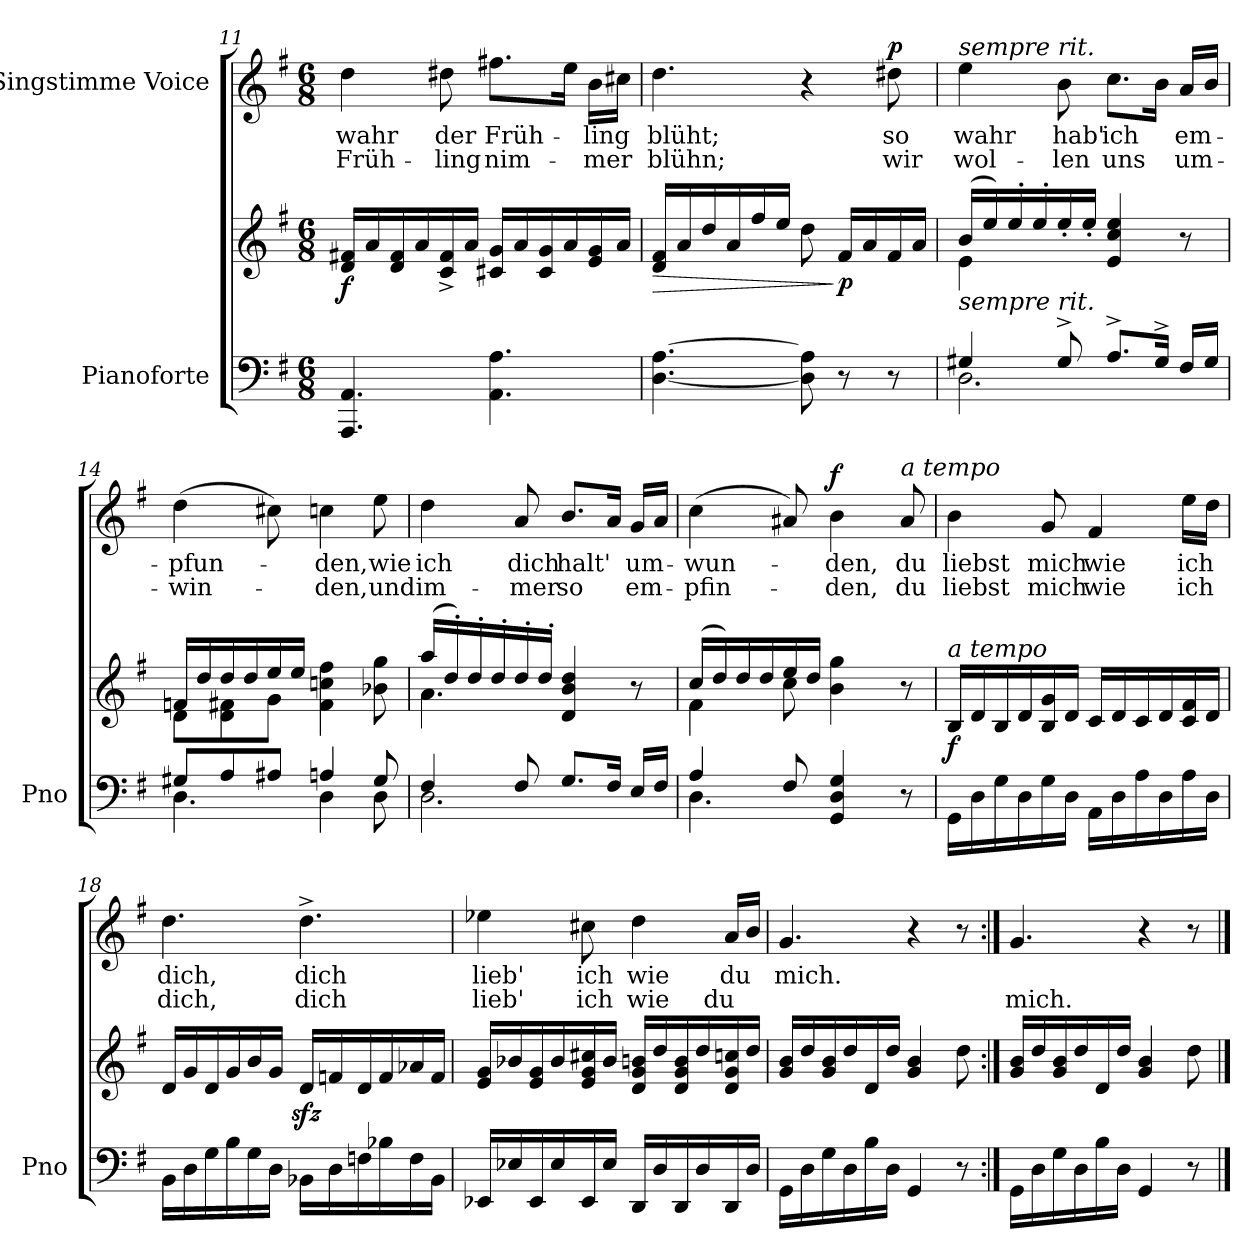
**kern	**kern	**dynam	**kern	**text	**text	**dynam
*part2	*part2	*part2	*part1	*part1	*part1	*part1
*staff3	*staff2	*staff2/3	*staff1	*staff1	*staff1	*staff1
*I"Pianoforte	*	*	*I"Singstimme Voice	*	*	*
*I'Pno	*	*	*	*	*	*
!!LO:PB:g=z
*clefF4	*clefG2	*	*clefG2	*	*	*
*k[f#]	*k[f#]	*	*k[f#]	*	*	*
*M6/8	*M6/8	*	*M6/8	*	*	*
=11	=11	=11	=11	=11	=11	=11
!	!	!LO:DY:b	!	!LO:LY:b	!LO:LY:b	!
4.AAA/ 4.AA/	16d/ 16f#X/LL	f	4dd\	wahr	Früh-	.
.	16a/	.	.	.	.	.
.	16d/ 16f#/	.	.	.	.	.
.	16a/	.	.	.	.	.
!	!	!	!	!LO:LY:b	!LO:LY:b	!
.	16c/^ 16f#/^	.	8dd#X\	der	-ling	.
.	16a/JJ	.	.	.	.	.
!	!	!	!	!LO:LY:b	!LO:LY:b	!
4.AA\ 4.A\	16c#X/ 16g/LL	.	8.ff#X\L	Früh-	nim-	.
.	16a/	.	.	.	.	.
.	16c#/ 16g/	.	.	.	.	.
.	16a/	.	16ee\Jk	.	.	.
!	!	!	!	!LO:LY:b	!LO:LY:b	!
.	16e/ 16g/	.	16b\LL	-ling	-mer	.
.	16a/JJ	.	16cc#X\JJ	.	.	.
=12	=12	=12	=12	=12	=12	=12
!	!	!LO:HP:b	!	!LO:LY:b	!LO:LY:b	!
[4.D\ [4.A\	16d/ 16f#/LL	>	4.dd\	blüht;	blühn;	.
.	16a/	.	.	.	.	.
.	16dd/	.	.	.	.	.
.	16a/	.	.	.	.	.
.	16ff#/	.	.	.	.	.
.	16ee/JJ	.	.	.	.	.
8D\] 8A\]	8dd\	.	4r	.	.	.
!	!	!LO:DY:n=1:b	!	!	!	!
8r	16f#/LL	] p	.	.	.	.
.	16a/	.	.	.	.	.
!	!	!	!	!LO:LY:b	!LO:LY:b	!LO:DY:a
8r	16f#/	.	8dd#X\	so	wir	p
.	16a/JJ	.	.	.	.	.
=13	=13	=13	=13	=13	=13	=13
*^	*^	*	*	*	*	*
!	!	!	!	!	!LO:TX:a:i:t=sempre rit.	!	!	!
!LO:TX:a:i:t=sempre rit.	!	!	!	!	!	!	!	!
!	!	!	!	!	!	!LO:LY:b	!LO:LY:b	!
4G#X/	2.D\	(<16b/LL	4e\	.	4ee\	wahr	wol-	.
.	.	16ee/)	.	.	.	.	.	.
.	.	16ee'/	.	.	.	.	.	.
.	.	16ee'/	.	.	.	.	.	.
!	!	!	!	!	!	!LO:LY:b	!LO:LY:b	!
8G#^/	.	16ee'/	2ryy	.	8b\	hab'	-len	.
.	.	16ee'/JJ	.	.	.	.	.	.
!	!	!	!	!	!	!LO:LY:b	!LO:LY:b	!
8.A^/L	.	4e/ 4cc/ 4ee/	.	.	8.cc\L	ich	uns	.
16G#^/Jk	.	.	.	.	16b\Jk	.	.	.
!	!	!	!	!	!	!LO:LY:b	!LO:LY:b	!
16F#/LL	.	8r	.	.	16a/LL	em-	um-	.
16G#/JJ	.	.	.	.	16b/JJ	.	.	.
!!LO:LB:g=z
=14	=14	=14	=14	=14	=14	=14	=14	=14
!	!	!	!	!	!	!LO:LY:b	!LO:LY:b	!
8G#X/L	4.D\	16fn/LL	8d\L	.	(4dd\	-pfun-	-win-	.
.	.	16dd/	.	.	.	.	.	.
8A/	.	16dd/	8d\ 8f#X\	.	.	.	.	.
.	.	16dd/	.	.	.	.	.	.
8A#X/J	.	16ee/	8g\J	.	8cc#X\)	.	.	.
.	.	16ee/JJ	.	.	.	.	.	.
!	!	!	!	!	!	!LO:LY:b	!LO:LY:b	!
4An/	4D\	4f#\ 4ccn\ 4ff#\	4.ryy	.	4ccn\	-den,	-den,	.
!	!	!	!	!	!	!LO:LY:b	!LO:LY:b	!
8G#/	8D\	8b-X\ 8gg\	.	.	8ee\	wie	und	.
=15	=15	=15	=15	=15	=15	=15	=15	=15
!	!	!	!	!	!	!LO:LY:b	!LO:LY:b	!
4F#/	2.D\	(<16aa/LL	4.a\	.	4dd\	ich	im-	.
.	.	16dd'/)	.	.	.	.	.	.
.	.	16dd'/	.	.	.	.	.	.
.	.	16dd'/	.	.	.	.	.	.
!	!	!	!	!	!	!LO:LY:b	!LO:LY:b	!
8F#/	.	16dd'/	.	.	8a/	dich	-mer	.
.	.	16dd'/JJ	.	.	.	.	.	.
!	!	!	!	!	!	!LO:LY:b	!LO:LY:b	!
8.G/L	.	4d/ 4b/ 4dd/	4.ryy	.	8.b/L	halt'	so	.
16F#/Jk	.	.	.	.	16a/Jk	.	.	.
!	!	!	!	!	!	!LO:LY:b	!LO:LY:b	!
16E/LL	.	8r	.	.	16g/LL	um-	em-	.
16F#/JJ	.	.	.	.	16a/JJ	.	.	.
=16	=16	=16	=16	=16	=16	=16	=16	=16
!	!	!	!	!	!	!LO:LY:b	!LO:LY:b	!
4A/	4.D\	(<16cc/LL	4f#\	.	(4cc\	-wun-	-pfin-	.
.	.	16dd/)	.	.	.	.	.	.
.	.	16dd/	.	.	.	.	.	.
.	.	16dd/	.	.	.	.	.	.
8F#/	.	16ee/	8cc\	.	8a#X/)	.	.	.
.	.	16dd/JJ	.	.	.	.	.	.
!	!	!	!	!	!	!LO:LY:b	!LO:LY:b	!LO:DY:a
4GG/ 4D/ 4G/	8ryy	4b\ 4gg\	8ryy	.	4b\	-den,	-den,	f
.	4ryy	.	4ryy	.	.	.	.	.
!	!	!	!	!	!LO:TX:a:i:t=a tempo	!	!	!
!	!	!	!	!	!	!LO:LY:b	!LO:LY:b	!
8r	.	8r	.	.	8a#/	du	du	.
*v	*v	*	*	*	*	*	*	*
*	*v	*v	*	*	*	*	*
!!LO:LB:g=z
=17	=17	=17	=17	=17	=17	=17
!	!LO:TX:a:i:t=a tempo	!	!	!	!	!
!	!	!LO:DY:b	!	!LO:LY:b	!LO:LY:b	!
16GG\LL	16B/LL	f	4b\	liebst	liebst	.
16D\	16d/	.	.	.	.	.
16G\	16B/	.	.	.	.	.
16D\	16d/	.	.	.	.	.
!	!	!	!	!LO:LY:b	!LO:LY:b	!
16G\	16B/ 16g/	.	8g/	mich	mich	.
16D\JJ	16d/JJ	.	.	.	.	.
!	!	!	!	!LO:LY:b	!LO:LY:b	!
16AA\LL	16c/LL	.	4f#/	wie	wie	.
16D\	16d/	.	.	.	.	.
16A\	16c/	.	.	.	.	.
16D\	16d/	.	.	.	.	.
!	!	!	!	!LO:LY:b	!LO:LY:b	!
16A\	16c/ 16f#/	.	16ee\LL	ich	ich	.
16D\JJ	16d/JJ	.	16dd\JJ	.	.	.
=18	=18	=18	=18	=18	=18	=18
!	!	!	!	!LO:LY:b	!LO:LY:b	!
16BB\LL	16d/LL	.	4.dd\	dich,	dich,	.
16D\	16g/	.	.	.	.	.
16G\	16d/	.	.	.	.	.
16B\	16g/	.	.	.	.	.
16G\	16b/	.	.	.	.	.
16D\JJ	16g/JJ	.	.	.	.	.
!	!	!	!	!LO:LY:b	!LO:LY:b	!
16BB-X\LL	16dzz</LL	.	4.dd^\	dich	dich	.
16D\	16fn/	.	.	.	.	.
16Fn\	16d/	.	.	.	.	.
16B-X\	16f/	.	.	.	.	.
16F\	16a-X/	.	.	.	.	.
16BB-\JJ	16f/JJ	.	.	.	.	.
!!LO:LB:g=z
=19	=19	=19	=19	=19	=19	=19
!	!	!	!	!LO:LY:b	!LO:LY:b	!
16EE-X/LL	16e/ 16g/LL	.	4ee-X\	lieb'	lieb'	.
16E-X/	16b-X/	.	.	.	.	.
16EE-/	16e/ 16g/	.	.	.	.	.
16E-/	16b-/	.	.	.	.	.
!	!	!	!	!LO:LY:b	!LO:LY:b	!
16EE-/	16e/ 16g/ 16cc#X/	.	8cc#X\	ich	ich	.
16E-/JJ	16b-/JJ	.	.	.	.	.
!	!	!	!	!LO:LY:b	!LO:LY:b	!
16DD/LL	16d/ 16g/ 16bn/LL	.	4dd\	wie	wie	.
16D/	16dd/	.	.	.	.	.
16DD/	16d/ 16g/ 16b/	.	.	.	.	.
16D/	16dd/	.	.	.	.	.
!	!	!	!	!LO:LY:b	!LO:LY:b	!
16DD/	16d/ 16g/ 16ccn/	.	16a/LL	du	du	.
16D/JJ	16dd/JJ	.	16b/JJ	.	.	.
=20	=20	=20	=20	=20	=20	=20
!	!	!	!	!LO:LY:b	!	!
16GG\LL	16g/ 16b/LL	.	4.g/	mich.	.	.
16D\	16dd/	.	.	.	.	.
16G\	16g/ 16b/	.	.	.	.	.
16D\	16dd/	.	.	.	.	.
16B\	16d/	.	.	.	.	.
16D\JJ	16dd/JJ	.	.	.	.	.
4GG/	4g/ 4b/	.	4r	.	.	.
8r	8dd\	.	8r	.	.	.
=21:|!	=21:|!	=21:|!	=21:|!	=21:|!	=21:|!	=21:|!
!	!	!	!	!	!LO:LY:b	!
16GG\LL	16g/ 16b/LL	.	4.g/	.	mich.	.
16D\	16dd/	.	.	.	.	.
16G\	16g/ 16b/	.	.	.	.	.
16D\	16dd/	.	.	.	.	.
16B\	16d/	.	.	.	.	.
16D\JJ	16dd/JJ	.	.	.	.	.
4GG/	4g/ 4b/	.	4r	.	.	.
8r	8dd\	.	8r	.	.	.
==	==	==	==	==	==	==
*-	*-	*-	*-	*-	*-	*-
